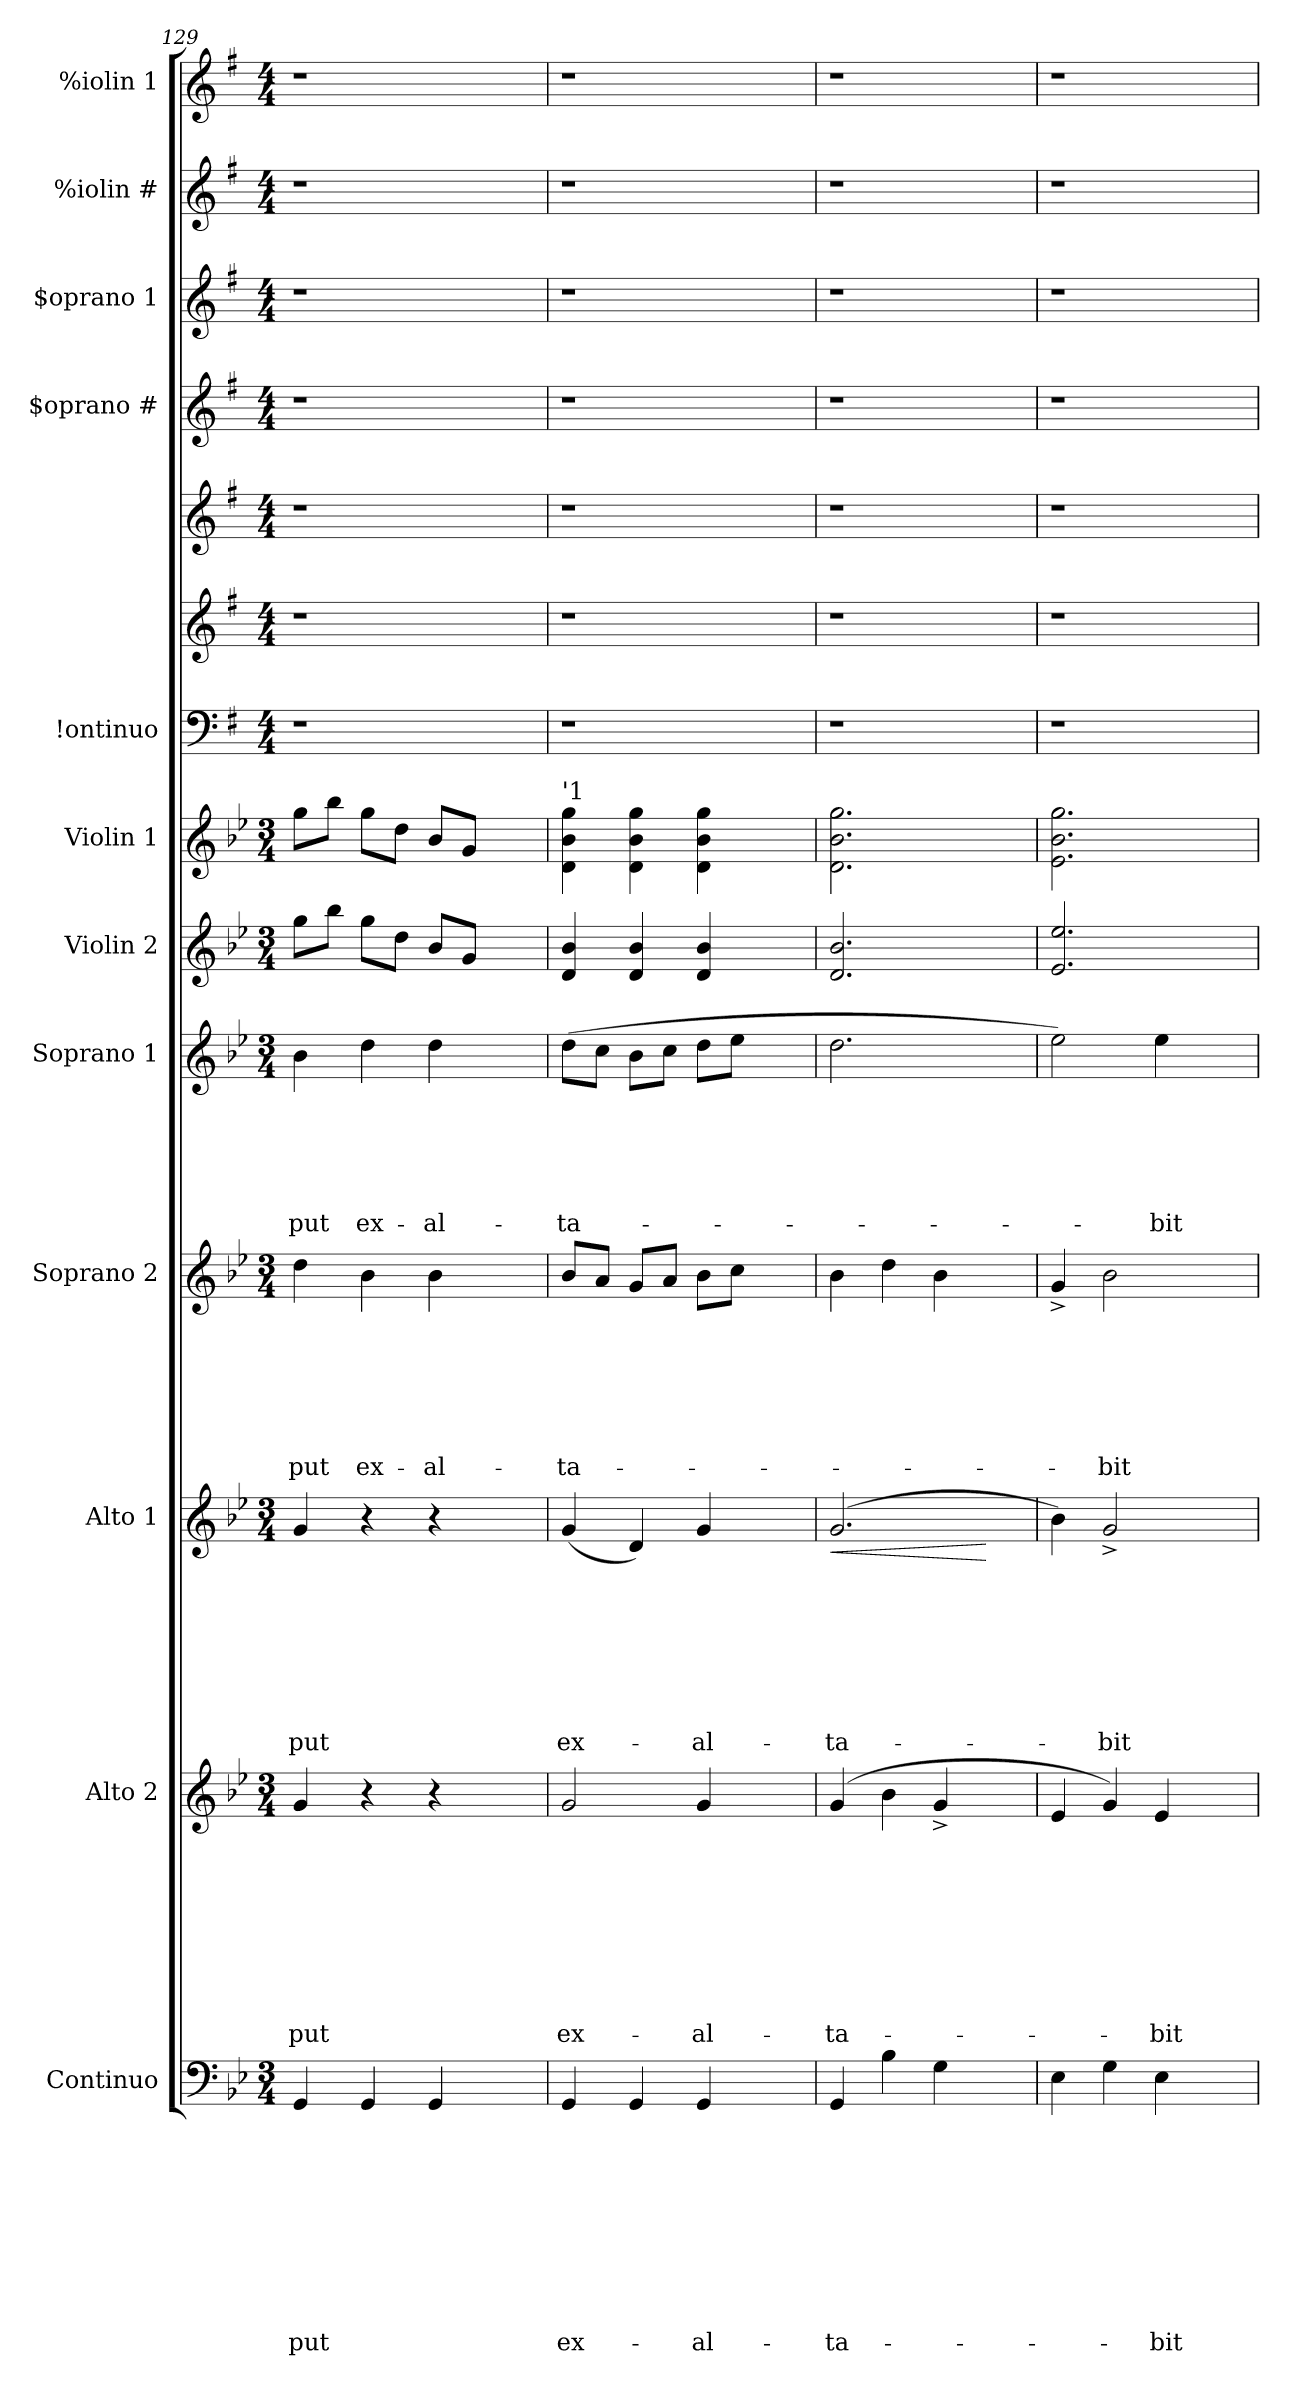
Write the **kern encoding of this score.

**kern	**text	**text	**text	**text	**text	**text	**text	**text	**text	**text	**kern	**text	**text	**text	**text	**text	**text	**text	**text	**text	**kern	**text	**text	**text	**text	**text	**text	**text	**text	**dynam	**kern	**text	**text	**text	**text	**text	**text	**text	**kern	**text	**text	**text	**text	**text	**text	**kern	**kern	**kern	**kern	**kern	**kern	**kern	**kern	**kern
*part14	*part14	*part14	*part14	*part14	*part14	*part14	*part14	*part14	*part14	*part14	*part13	*part13	*part13	*part13	*part13	*part13	*part13	*part13	*part13	*part13	*part12	*part12	*part12	*part12	*part12	*part12	*part12	*part12	*part12	*part12	*part11	*part11	*part11	*part11	*part11	*part11	*part11	*part11	*part10	*part10	*part10	*part10	*part10	*part10	*part10	*part9	*part8	*part7	*part6	*part5	*part4	*part3	*part2	*part1
*staff14	*staff14	*staff14	*staff14	*staff14	*staff14	*staff14	*staff14	*staff14	*staff14	*staff14	*staff13	*staff13	*staff13	*staff13	*staff13	*staff13	*staff13	*staff13	*staff13	*staff13	*staff12	*staff12	*staff12	*staff12	*staff12	*staff12	*staff12	*staff12	*staff12	*staff12	*staff11	*staff11	*staff11	*staff11	*staff11	*staff11	*staff11	*staff11	*staff10	*staff10	*staff10	*staff10	*staff10	*staff10	*staff10	*staff9	*staff8	*staff7	*staff6	*staff5	*staff4	*staff3	*staff2	*staff1
*I"Continuo	*	*	*	*	*	*	*	*	*	*	*I"Alto 2	*	*	*	*	*	*	*	*	*	*I"Alto 1	*	*	*	*	*	*	*	*	*	*I"Soprano 2	*	*	*	*	*	*	*	*I"Soprano 1	*	*	*	*	*	*	*I"Violin 2	*I"Violin 1	*I"!ontinuo	*I""lto #	*I""lto 1	*I"$oprano #	*I"$oprano 1	*I"%iolin #	*I"%iolin 1
*I'Con.	*	*	*	*	*	*	*	*	*	*	*I'A. 2	*	*	*	*	*	*	*	*	*	*I'A. 1	*	*	*	*	*	*	*	*	*	*I'S. 2	*	*	*	*	*	*	*	*I'S. 1	*	*	*	*	*	*	*I'Vln. 2	*I'Vln. 1	*I'!on.	*	*	*	*	*	*
*clefF4	*	*	*	*	*	*	*	*	*	*	*clefG2	*	*	*	*	*	*	*	*	*	*clefG2	*	*	*	*	*	*	*	*	*	*clefG2	*	*	*	*	*	*	*	*clefG2	*	*	*	*	*	*	*clefG2	*clefG2	*clefF4	*clefG2	*clefG2	*clefG2	*clefG2	*clefG2	*clefG2
*k[b-e-]	*	*	*	*	*	*	*	*	*	*	*k[b-e-]	*	*	*	*	*	*	*	*	*	*k[b-e-]	*	*	*	*	*	*	*	*	*	*k[b-e-]	*	*	*	*	*	*	*	*k[b-e-]	*	*	*	*	*	*	*k[b-e-]	*k[b-e-]	*k[f#]	*k[f#]	*k[f#]	*k[f#]	*k[f#]	*k[f#]	*k[f#]
*B-:	*	*	*	*	*	*	*	*	*	*	*B-:	*	*	*	*	*	*	*	*	*	*B-:	*	*	*	*	*	*	*	*	*	*B-:	*	*	*	*	*	*	*	*B-:	*	*	*	*	*	*	*B-:	*B-:	*G:	*G:	*G:	*G:	*G:	*G:	*G:
*M3/4	*	*	*	*	*	*	*	*	*	*	*M3/4	*	*	*	*	*	*	*	*	*	*M3/4	*	*	*	*	*	*	*	*	*	*M3/4	*	*	*	*	*	*	*	*M3/4	*	*	*	*	*	*	*M3/4	*M3/4	*M4/4	*M4/4	*M4/4	*M4/4	*M4/4	*M4/4	*M4/4
=129	=129	=129	=129	=129	=129	=129	=129	=129	=129	=129	=129	=129	=129	=129	=129	=129	=129	=129	=129	=129	=129	=129	=129	=129	=129	=129	=129	=129	=129	=129	=129	=129	=129	=129	=129	=129	=129	=129	=129	=129	=129	=129	=129	=129	=129	=129	=129	=129	=129	=129	=129	=129	=129	=129
!	!	!	!	!	!	!	!	!	!	!LO:LY:a	!	!	!	!	!	!	!	!	!	!LO:LY:b	!	!	!	!	!	!	!	!	!LO:LY:b	!	!	!	!	!	!	!	!	!LO:LY:b	!	!	!	!	!	!	!LO:LY:b	!	!	!	!	!	!	!	!	!
4GG/	.	.	.	.	.	.	.	.	.	-put	4g/	.	.	.	.	.	.	.	.	-put	4g/	.	.	.	.	.	.	.	-put	.	4dd\	.	.	.	.	.	.	-put	4b-\	.	.	.	.	.	-put	8gg\L	8gg\L	1r	1r	1r	1r	1r	1r	1r
.	.	.	.	.	.	.	.	.	.	.	.	.	.	.	.	.	.	.	.	.	.	.	.	.	.	.	.	.	.	.	.	.	.	.	.	.	.	.	.	.	.	.	.	.	.	8bb-\J	8bb-\J	.	.	.	.	.	.	.
!	!	!	!	!	!	!	!	!	!	!	!	!	!	!	!	!	!	!	!	!	!	!	!	!	!	!	!	!	!	!	!	!	!	!	!	!	!	!LO:LY:b	!	!	!	!	!	!	!LO:LY:b	!	!	!	!	!	!	!	!	!
4GG/	.	.	.	.	.	.	.	.	.	.	4r	.	.	.	.	.	.	.	.	.	4r	.	.	.	.	.	.	.	.	.	4b-\	.	.	.	.	.	.	ex-	4dd\	.	.	.	.	.	ex-	8gg\L	8gg\L	.	.	.	.	.	.	.
.	.	.	.	.	.	.	.	.	.	.	.	.	.	.	.	.	.	.	.	.	.	.	.	.	.	.	.	.	.	.	.	.	.	.	.	.	.	.	.	.	.	.	.	.	.	8dd\J	8dd\J	.	.	.	.	.	.	.
!	!	!	!	!	!	!	!	!	!	!	!	!	!	!	!	!	!	!	!	!	!	!	!	!	!	!	!	!	!	!	!	!	!	!	!	!	!	!LO:LY:b	!	!	!	!	!	!	!LO:LY:b	!	!	!	!	!	!	!	!	!
4GG/	.	.	.	.	.	.	.	.	.	.	4r	.	.	.	.	.	.	.	.	.	4r	.	.	.	.	.	.	.	.	.	4b-\	.	.	.	.	.	.	-al-	4dd\	.	.	.	.	.	-al-	8b-/L	8b-/L	.	.	.	.	.	.	.
.	.	.	.	.	.	.	.	.	.	.	.	.	.	.	.	.	.	.	.	.	.	.	.	.	.	.	.	.	.	.	.	.	.	.	.	.	.	.	.	.	.	.	.	.	.	8g/J	8g/J	.	.	.	.	.	.	.
4ryy	.	.	.	.	.	.	.	.	.	.	4ryy	.	.	.	.	.	.	.	.	.	4ryy	.	.	.	.	.	.	.	.	.	4ryy	.	.	.	.	.	.	.	4ryy	.	.	.	.	.	.	4ryy	4ryy	.	.	.	.	.	.	.
!!LO:PB:g=z
=130	=130	=130	=130	=130	=130	=130	=130	=130	=130	=130	=130	=130	=130	=130	=130	=130	=130	=130	=130	=130	=130	=130	=130	=130	=130	=130	=130	=130	=130	=130	=130	=130	=130	=130	=130	=130	=130	=130	=130	=130	=130	=130	=130	=130	=130	=130	=130	=130	=130	=130	=130	=130	=130	=130
!	!	!	!	!	!	!	!	!	!	!	!	!	!	!	!	!	!	!	!	!	!	!	!	!	!	!	!	!	!	!	!	!	!	!	!	!	!	!	!	!	!	!	!	!	!	!	!LO:TX:a:t='1	!	!	!	!	!	!	!
!	!	!	!	!	!	!	!	!	!	!LO:LY:a	!	!	!	!	!	!	!	!	!	!LO:LY:b	!	!	!	!	!	!	!	!	!LO:LY:b	!	!	!	!	!	!	!	!	!LO:LY:b	!	!	!	!	!	!	!LO:LY:b	!	!	!	!	!	!	!	!	!
4GG/	.	.	.	.	.	.	.	.	.	ex-	2g/	.	.	.	.	.	.	.	.	ex-	(<4g/	.	.	.	.	.	.	.	ex-	.	8b-/L	.	.	.	.	.	.	-ta-	(>8dd\L	.	.	.	.	.	-ta-	4d/ 4b-/	4d\ 4b-\ 4gg\	1r	1r	1r	1r	1r	1r	1r
.	.	.	.	.	.	.	.	.	.	.	.	.	.	.	.	.	.	.	.	.	.	.	.	.	.	.	.	.	.	.	8a/J	.	.	.	.	.	.	.	8cc\J	.	.	.	.	.	.	.	.	.	.	.	.	.	.	.
4GG/	.	.	.	.	.	.	.	.	.	.	.	.	.	.	.	.	.	.	.	.	4d/)	.	.	.	.	.	.	.	.	.	8g/L	.	.	.	.	.	.	.	8b-\L	.	.	.	.	.	.	4d/ 4b-/	4d\ 4b-\ 4gg\	.	.	.	.	.	.	.
.	.	.	.	.	.	.	.	.	.	.	.	.	.	.	.	.	.	.	.	.	.	.	.	.	.	.	.	.	.	.	8a/J	.	.	.	.	.	.	.	8cc\J	.	.	.	.	.	.	.	.	.	.	.	.	.	.	.
!	!	!	!	!	!	!	!	!	!	!LO:LY:a	!	!	!	!	!	!	!	!	!	!LO:LY:b	!	!	!	!	!	!	!	!	!LO:LY:b	!	!	!	!	!	!	!	!	!	!	!	!	!	!	!	!	!	!	!	!	!	!	!	!	!
4GG/	.	.	.	.	.	.	.	.	.	-al-	4g/	.	.	.	.	.	.	.	.	-al-	4g/	.	.	.	.	.	.	.	-al-	.	8b-\L	.	.	.	.	.	.	.	8dd\L	.	.	.	.	.	.	4d/ 4b-/	4d\ 4b-\ 4gg\	.	.	.	.	.	.	.
.	.	.	.	.	.	.	.	.	.	.	.	.	.	.	.	.	.	.	.	.	.	.	.	.	.	.	.	.	.	.	8cc\J	.	.	.	.	.	.	.	8ee-\J	.	.	.	.	.	.	.	.	.	.	.	.	.	.	.
4ryy	.	.	.	.	.	.	.	.	.	.	4ryy	.	.	.	.	.	.	.	.	.	4ryy	.	.	.	.	.	.	.	.	.	4ryy	.	.	.	.	.	.	.	4ryy	.	.	.	.	.	.	4ryy	4ryy	.	.	.	.	.	.	.
=131	=131	=131	=131	=131	=131	=131	=131	=131	=131	=131	=131	=131	=131	=131	=131	=131	=131	=131	=131	=131	=131	=131	=131	=131	=131	=131	=131	=131	=131	=131	=131	=131	=131	=131	=131	=131	=131	=131	=131	=131	=131	=131	=131	=131	=131	=131	=131	=131	=131	=131	=131	=131	=131	=131
!	!	!	!	!	!	!	!	!	!	!LO:LY:a	!	!	!	!	!	!	!	!	!	!LO:LY:b	!	!	!	!	!	!	!	!	!LO:LY:b	!LO:HP:b	!	!	!	!	!	!	!	!	!	!	!	!	!	!	!	!	!	!	!	!	!	!	!	!
4GG/	.	.	.	.	.	.	.	.	.	-ta-	(4g/	.	.	.	.	.	.	.	.	-ta-	(<2.g/	.	.	.	.	.	.	.	-ta-	<	4b-\	.	.	.	.	.	.	.	2.dd\	.	.	.	.	.	.	2.d/ 2.b-/	2.d\ 2.b-\ 2.gg\	1r	1r	1r	1r	1r	1r	1r
4B-\	.	.	.	.	.	.	.	.	.	.	4b-\	.	.	.	.	.	.	.	.	.	.	.	.	.	.	.	.	.	.	.	4dd\	.	.	.	.	.	.	.	.	.	.	.	.	.	.	.	.	.	.	.	.	.	.	.
4G\	.	.	.	.	.	.	.	.	.	.	4g^</	.	.	.	.	.	.	.	.	.	.	.	.	.	.	.	.	.	.	.	4b-\	.	.	.	.	.	.	.	.	.	.	.	.	.	.	.	.	.	.	.	.	.	.	.
4ryy	.	.	.	.	.	.	.	.	.	.	4ryy	.	.	.	.	.	.	.	.	.	4ryy	.	.	.	.	.	.	.	.	[	4ryy	.	.	.	.	.	.	.	4ryy	.	.	.	.	.	.	4ryy	4ryy	.	.	.	.	.	.	.
=132	=132	=132	=132	=132	=132	=132	=132	=132	=132	=132	=132	=132	=132	=132	=132	=132	=132	=132	=132	=132	=132	=132	=132	=132	=132	=132	=132	=132	=132	=132	=132	=132	=132	=132	=132	=132	=132	=132	=132	=132	=132	=132	=132	=132	=132	=132	=132	=132	=132	=132	=132	=132	=132	=132
4E-\	.	.	.	.	.	.	.	.	.	.	4e-/	.	.	.	.	.	.	.	.	.	4b-\)	.	.	.	.	.	.	.	.	.	4g^</	.	.	.	.	.	.	.	2ee-\)	.	.	.	.	.	.	2.e-/ 2.ee-/	2.e-\ 2.b-\ 2.gg\	1r	1r	1r	1r	1r	1r	1r
!	!	!	!	!	!	!	!	!	!	!	!	!	!	!	!	!	!	!	!	!	!	!	!	!	!	!	!	!	!LO:LY:b	!	!	!	!	!	!	!	!	!LO:LY:b	!	!	!	!	!	!	!	!	!	!	!	!	!	!	!	!
4G\	.	.	.	.	.	.	.	.	.	.	4g/)	.	.	.	.	.	.	.	.	.	2g^</	.	.	.	.	.	.	.	-bit	.	2b-\	.	.	.	.	.	.	-bit	.	.	.	.	.	.	.	.	.	.	.	.	.	.	.	.
!	!	!	!	!	!	!	!	!	!	!LO:LY:a	!	!	!	!	!	!	!	!	!	!LO:LY:b	!	!	!	!	!	!	!	!	!	!	!	!	!	!	!	!	!	!	!	!	!	!	!	!	!LO:LY:b	!	!	!	!	!	!	!	!	!
4E-\	.	.	.	.	.	.	.	.	.	-bit	4e-/	.	.	.	.	.	.	.	.	-bit	.	.	.	.	.	.	.	.	.	.	.	.	.	.	.	.	.	.	4ee-\	.	.	.	.	.	-bit	.	.	.	.	.	.	.	.	.
4ryy	.	.	.	.	.	.	.	.	.	.	4ryy	.	.	.	.	.	.	.	.	.	4ryy	.	.	.	.	.	.	.	.	.	4ryy	.	.	.	.	.	.	.	4ryy	.	.	.	.	.	.	4ryy	4ryy	.	.	.	.	.	.	.
=	=	=	=	=	=	=	=	=	=	=	=	=	=	=	=	=	=	=	=	=	=	=	=	=	=	=	=	=	=	=	=	=	=	=	=	=	=	=	=	=	=	=	=	=	=	=	=	=	=	=	=	=	=	=
*-	*-	*-	*-	*-	*-	*-	*-	*-	*-	*-	*-	*-	*-	*-	*-	*-	*-	*-	*-	*-	*-	*-	*-	*-	*-	*-	*-	*-	*-	*-	*-	*-	*-	*-	*-	*-	*-	*-	*-	*-	*-	*-	*-	*-	*-	*-	*-	*-	*-	*-	*-	*-	*-	*-
